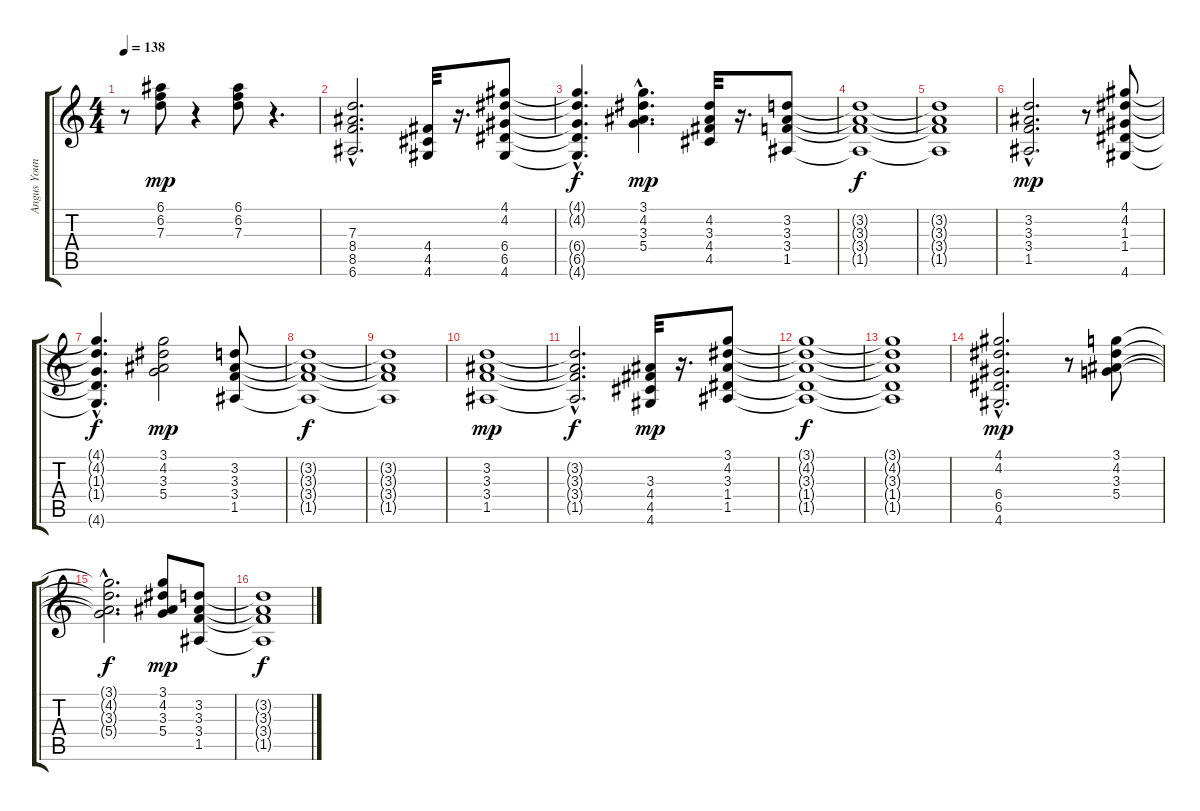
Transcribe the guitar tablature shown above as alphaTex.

\track ("Angus Young" "Angus Youn") {instrument distortionguitar}
\staff {score tabs}
\tuning (E4 B3 G3 D3 A2 E2) {hide}
\ts (4 4)
\tempo 138
\clef g2
\ks c
r.8{dy mp} (6.1 6.2 7.3).8 r.4 (6.1 6.2 7.3).8 r.4{d} |
(7.3{hac} 8.4{hac} 8.5{hac} 6.6{hac}).2{d} (4.4 4.5 4.6).32 r.16{d} (4.1 4.2 6.4 6.5 4.6).8 |
(4.1{hac t} 4.2{hac t} 6.4{hac t} 6.5{hac t} 4.6{hac t}).4{d dy f} (3.1{hac} 4.2{hac} 3.3{hac} 5.4{hac}).4{d dy mp} (4.2 3.3 4.4 4.5).32 r.16{d} (3.2 3.3 3.4 1.5).8 |
(3.2{t} 3.3{t} 3.4{t} 1.5{t}).1{dy f} |
(3.2{t} 3.3{t} 3.4{t} 1.5{t}).1 |
(3.2{hac} 3.3{hac} 3.4{hac} 1.5{hac}).2{d dy mp} r.8 (4.1 4.2 1.3 1.4 4.6).8 |
(4.1{hac t} 4.2{hac t} 1.3{hac t} 1.4{hac t} 4.6{hac t}).4{d dy f} (3.1 4.2 3.3 5.4).2{dy mp} (3.2 3.3 3.4 1.5).8 |
(3.2{t} 3.3{t} 3.4{t} 1.5{t}).1{dy f} |
(3.2{t} 3.3{t} 3.4{t} 1.5{t}).1 |
(3.2 3.3 3.4 1.5).1{dy mp} |
(3.2{hac t} 3.3{hac t} 3.4{hac t} 1.5{hac t}).2{d dy f} (3.3 4.4 4.5 4.6).32{dy mp} r.16{d} (3.1 4.2 3.3 1.4 1.5).8 |
(3.1{t} 4.2{t} 3.3{t} 1.4{t} 1.5{t}).1{dy f} |
(3.1{t} 4.2{t} 3.3{t} 1.4{t} 1.5{t}).1 |
(4.1{hac} 4.2{hac} 6.4{hac} 6.5{hac} 4.6{hac}).2{d dy mp} r.8 (3.1 4.2 3.3 5.4).8 |
(3.1{hac t} 4.2{hac t} 3.3{hac t} 5.4{hac t}).2{d dy f} (3.1 4.2 3.3 5.4).8{dy mp} (3.2 3.3 3.4 1.5).8 |
(3.2{t} 3.3{t} 3.4{t} 1.5{t}).1{dy f}
